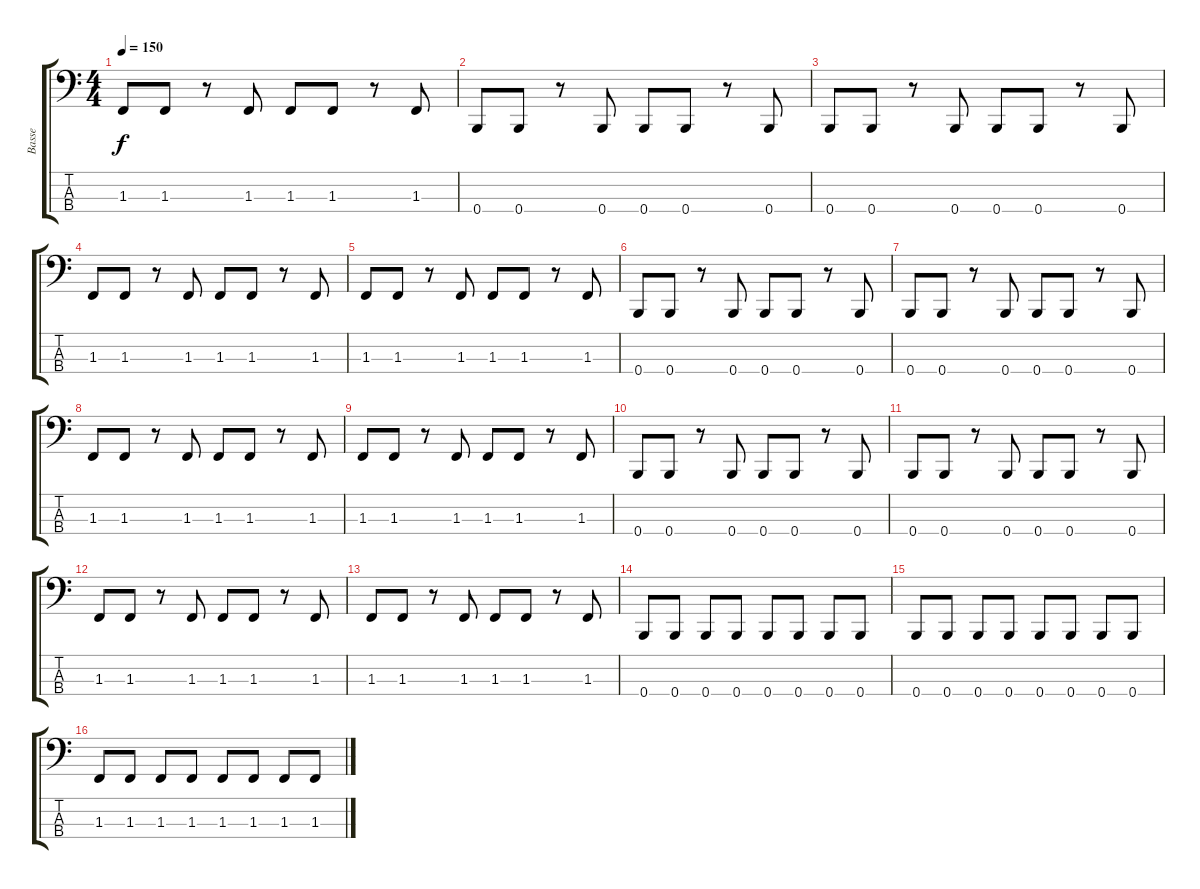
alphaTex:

\track ("Basse" "Basse") {instrument electricbasspick}
\staff {score tabs}
\tuning (D2 A1 E1 B0) {hide}
\ts (4 4)
\tempo 150
\clef f4
\ks c
1.3.8{dy f} 1.3.8 r.8 1.3.8 1.3.8 1.3.8 r.8 1.3.8 |
0.4.8 0.4.8 r.8 0.4.8 0.4.8 0.4.8 r.8 0.4.8 |
0.4.8 0.4.8 r.8 0.4.8 0.4.8 0.4.8 r.8 0.4.8 |
1.3.8 1.3.8 r.8 1.3.8 1.3.8 1.3.8 r.8 1.3.8 |
1.3.8 1.3.8 r.8 1.3.8 1.3.8 1.3.8 r.8 1.3.8 |
0.4.8 0.4.8 r.8 0.4.8 0.4.8 0.4.8 r.8 0.4.8 |
0.4.8 0.4.8 r.8 0.4.8 0.4.8 0.4.8 r.8 0.4.8 |
1.3.8 1.3.8 r.8 1.3.8 1.3.8 1.3.8 r.8 1.3.8 |
1.3.8 1.3.8 r.8 1.3.8 1.3.8 1.3.8 r.8 1.3.8 |
0.4.8 0.4.8 r.8 0.4.8 0.4.8 0.4.8 r.8 0.4.8 |
0.4.8 0.4.8 r.8 0.4.8 0.4.8 0.4.8 r.8 0.4.8 |
1.3.8 1.3.8 r.8 1.3.8 1.3.8 1.3.8 r.8 1.3.8 |
1.3.8 1.3.8 r.8 1.3.8 1.3.8 1.3.8 r.8 1.3.8 |
0.4.8 0.4.8 0.4.8 0.4.8 0.4.8 0.4.8 0.4.8 0.4.8 |
0.4.8 0.4.8 0.4.8 0.4.8 0.4.8 0.4.8 0.4.8 0.4.8 |
1.3.8 1.3.8 1.3.8 1.3.8 1.3.8 1.3.8 1.3.8 1.3.8
